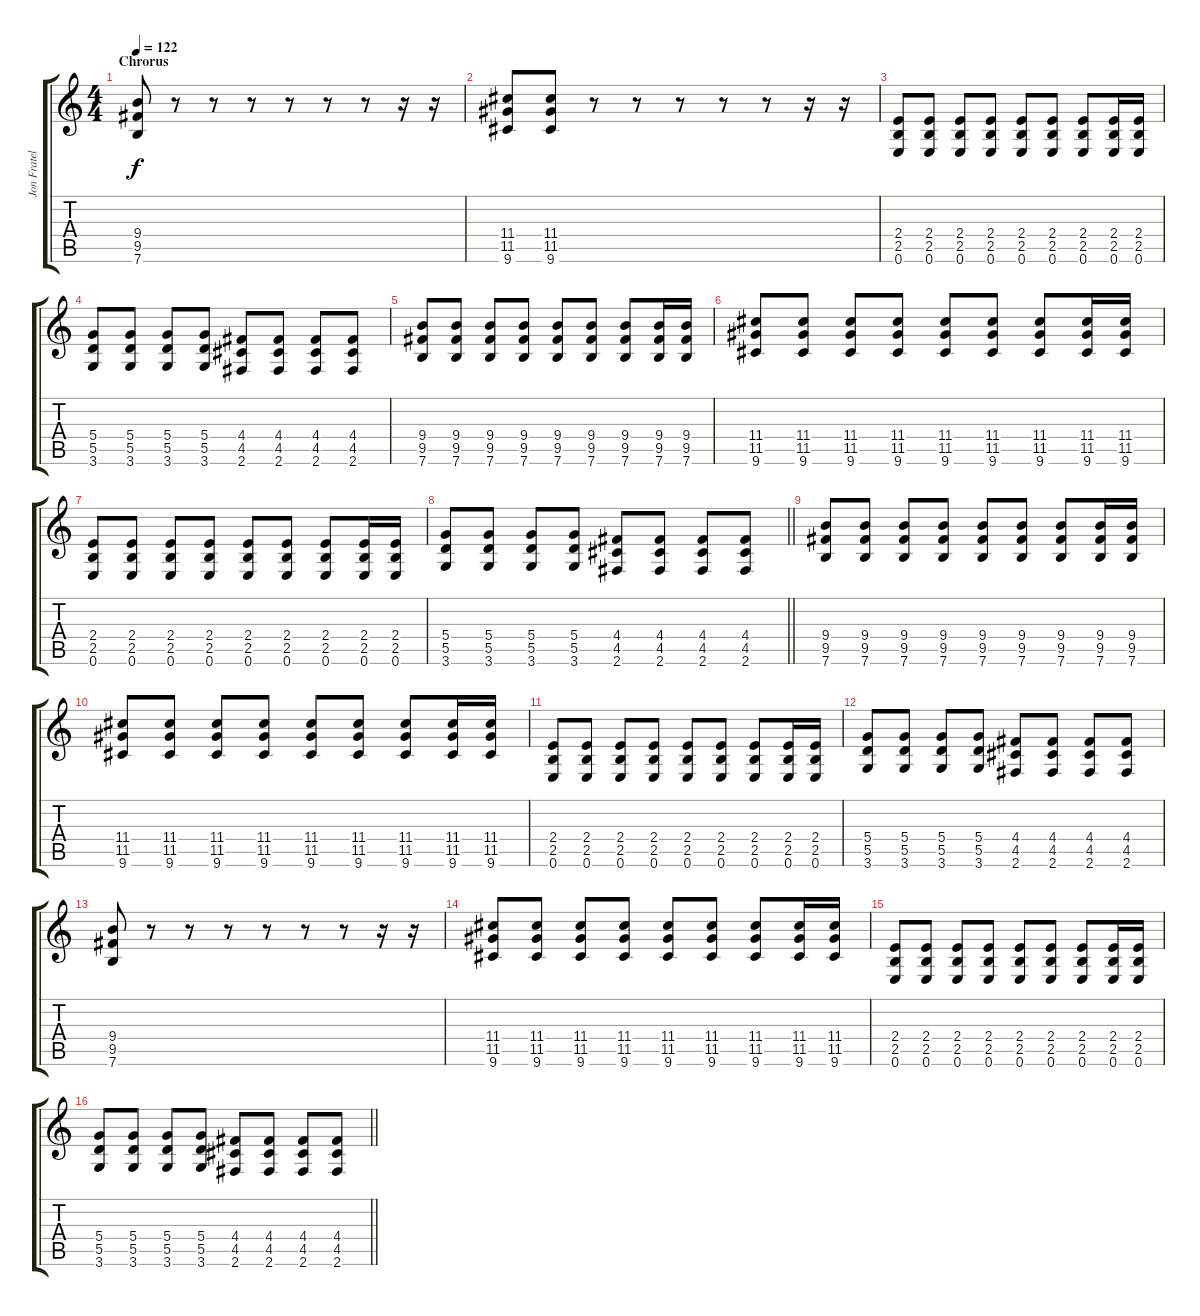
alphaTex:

\track ("Jon Fratelli" "Jon Fratel") {instrument overdrivenguitar}
\staff {score tabs}
\tuning (E4 B3 G3 D3 A2 E2) {hide}
\ts (4 4)
\section ("" "Chrorus")
\tempo 122
\clef g2
\ks c
(9.4 9.5 7.6).8{dy f} r.8 r.8 r.8 r.8 r.8 r.8 r.16 r.16 |
(11.4 11.5 9.6).8 (11.4 11.5 9.6).8 r.8 r.8 r.8 r.8 r.8 r.16 r.16 |
(2.4 2.5 0.6).8 (2.4 2.5 0.6).8 (2.4 2.5 0.6).8 (2.4 2.5 0.6).8 (2.4 2.5 0.6).8 (2.4 2.5 0.6).8 (2.4 2.5 0.6).8 (2.4 2.5 0.6).16 (2.4 2.5 0.6).16 |
(5.4 5.5 3.6).8 (5.4 5.5 3.6).8 (5.4 5.5 3.6).8 (5.4 5.5 3.6).8 (4.4 4.5 2.6).8 (4.4 4.5 2.6).8 (4.4 4.5 2.6).8 (4.4 4.5 2.6).8 |
(9.4 9.5 7.6).8 (9.4 9.5 7.6).8 (9.4 9.5 7.6).8 (9.4 9.5 7.6).8 (9.4 9.5 7.6).8 (9.4 9.5 7.6).8 (9.4 9.5 7.6).8 (9.4 9.5 7.6).16 (9.4 9.5 7.6).16 |
(11.4 11.5 9.6).8 (11.4 11.5 9.6).8 (11.4 11.5 9.6).8 (11.4 11.5 9.6).8 (11.4 11.5 9.6).8 (11.4 11.5 9.6).8 (11.4 11.5 9.6).8 (11.4 11.5 9.6).16 (11.4 11.5 9.6).16 |
(2.4 2.5 0.6).8 (2.4 2.5 0.6).8 (2.4 2.5 0.6).8 (2.4 2.5 0.6).8 (2.4 2.5 0.6).8 (2.4 2.5 0.6).8 (2.4 2.5 0.6).8 (2.4 2.5 0.6).16 (2.4 2.5 0.6).16 |
\barLineRight lightlight
(5.4 5.5 3.6).8 (5.4 5.5 3.6).8 (5.4 5.5 3.6).8 (5.4 5.5 3.6).8 (4.4 4.5 2.6).8 (4.4 4.5 2.6).8 (4.4 4.5 2.6).8 (4.4 4.5 2.6).8 |
(9.4 9.5 7.6).8 (9.4 9.5 7.6).8 (9.4 9.5 7.6).8 (9.4 9.5 7.6).8 (9.4 9.5 7.6).8 (9.4 9.5 7.6).8 (9.4 9.5 7.6).8 (9.4 9.5 7.6).16 (9.4 9.5 7.6).16 |
(11.4 11.5 9.6).8 (11.4 11.5 9.6).8 (11.4 11.5 9.6).8 (11.4 11.5 9.6).8 (11.4 11.5 9.6).8 (11.4 11.5 9.6).8 (11.4 11.5 9.6).8 (11.4 11.5 9.6).16 (11.4 11.5 9.6).16 |
(2.4 2.5 0.6).8 (2.4 2.5 0.6).8 (2.4 2.5 0.6).8 (2.4 2.5 0.6).8 (2.4 2.5 0.6).8 (2.4 2.5 0.6).8 (2.4 2.5 0.6).8 (2.4 2.5 0.6).16 (2.4 2.5 0.6).16 |
(5.4 5.5 3.6).8 (5.4 5.5 3.6).8 (5.4 5.5 3.6).8 (5.4 5.5 3.6).8 (4.4 4.5 2.6).8 (4.4 4.5 2.6).8 (4.4 4.5 2.6).8 (4.4 4.5 2.6).8 |
(9.4 9.5 7.6).8 r.8 r.8 r.8 r.8 r.8 r.8 r.16 r.16 |
(11.4 11.5 9.6).8 (11.4 11.5 9.6).8 (11.4 11.5 9.6).8 (11.4 11.5 9.6).8 (11.4 11.5 9.6).8 (11.4 11.5 9.6).8 (11.4 11.5 9.6).8 (11.4 11.5 9.6).16 (11.4 11.5 9.6).16 |
(2.4 2.5 0.6).8 (2.4 2.5 0.6).8 (2.4 2.5 0.6).8 (2.4 2.5 0.6).8 (2.4 2.5 0.6).8 (2.4 2.5 0.6).8 (2.4 2.5 0.6).8 (2.4 2.5 0.6).16 (2.4 2.5 0.6).16 |
\barLineRight lightlight
(5.4 5.5 3.6).8 (5.4 5.5 3.6).8 (5.4 5.5 3.6).8 (5.4 5.5 3.6).8 (4.4 4.5 2.6).8 (4.4 4.5 2.6).8 (4.4 4.5 2.6).8 (4.4 4.5 2.6).8
